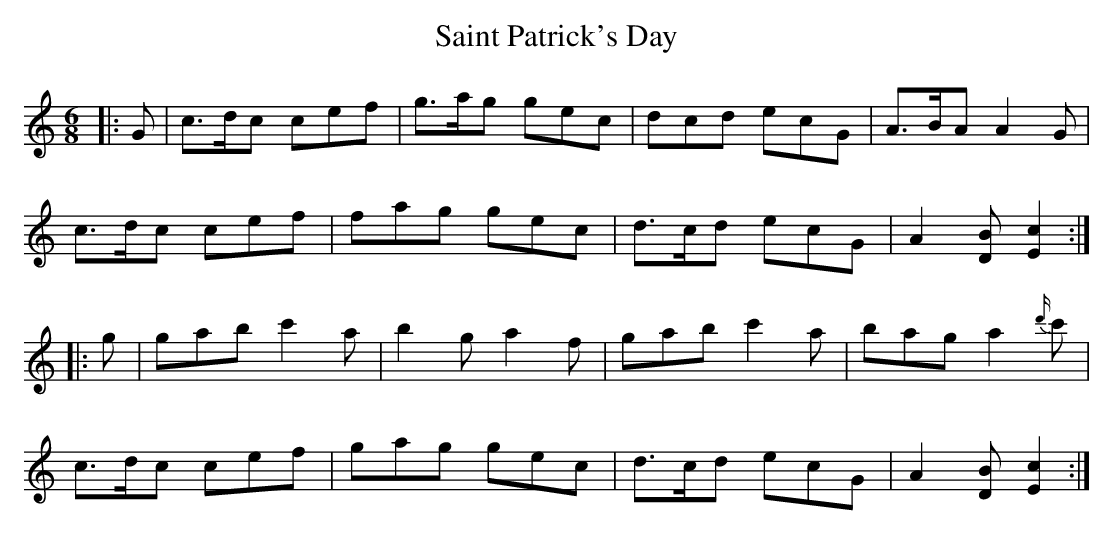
X:1
T: Saint Patrick's Day
M: 6/8
L: 1/8
K: Cmaj
|:G|c>dc cef|g>ag gec|dcd ecG|A>BA A2 G|
c>dc cef|fag gec|d>cd ecG|A2 [DB] [E2c2]:|
|:g|gab c'2 a|b2 g a2 f|gab c'2 a|bag a2 {d'/}c'|
c>dc cef|gag gec|d>cd ecG|A2 [DB] [E2c2]:|
